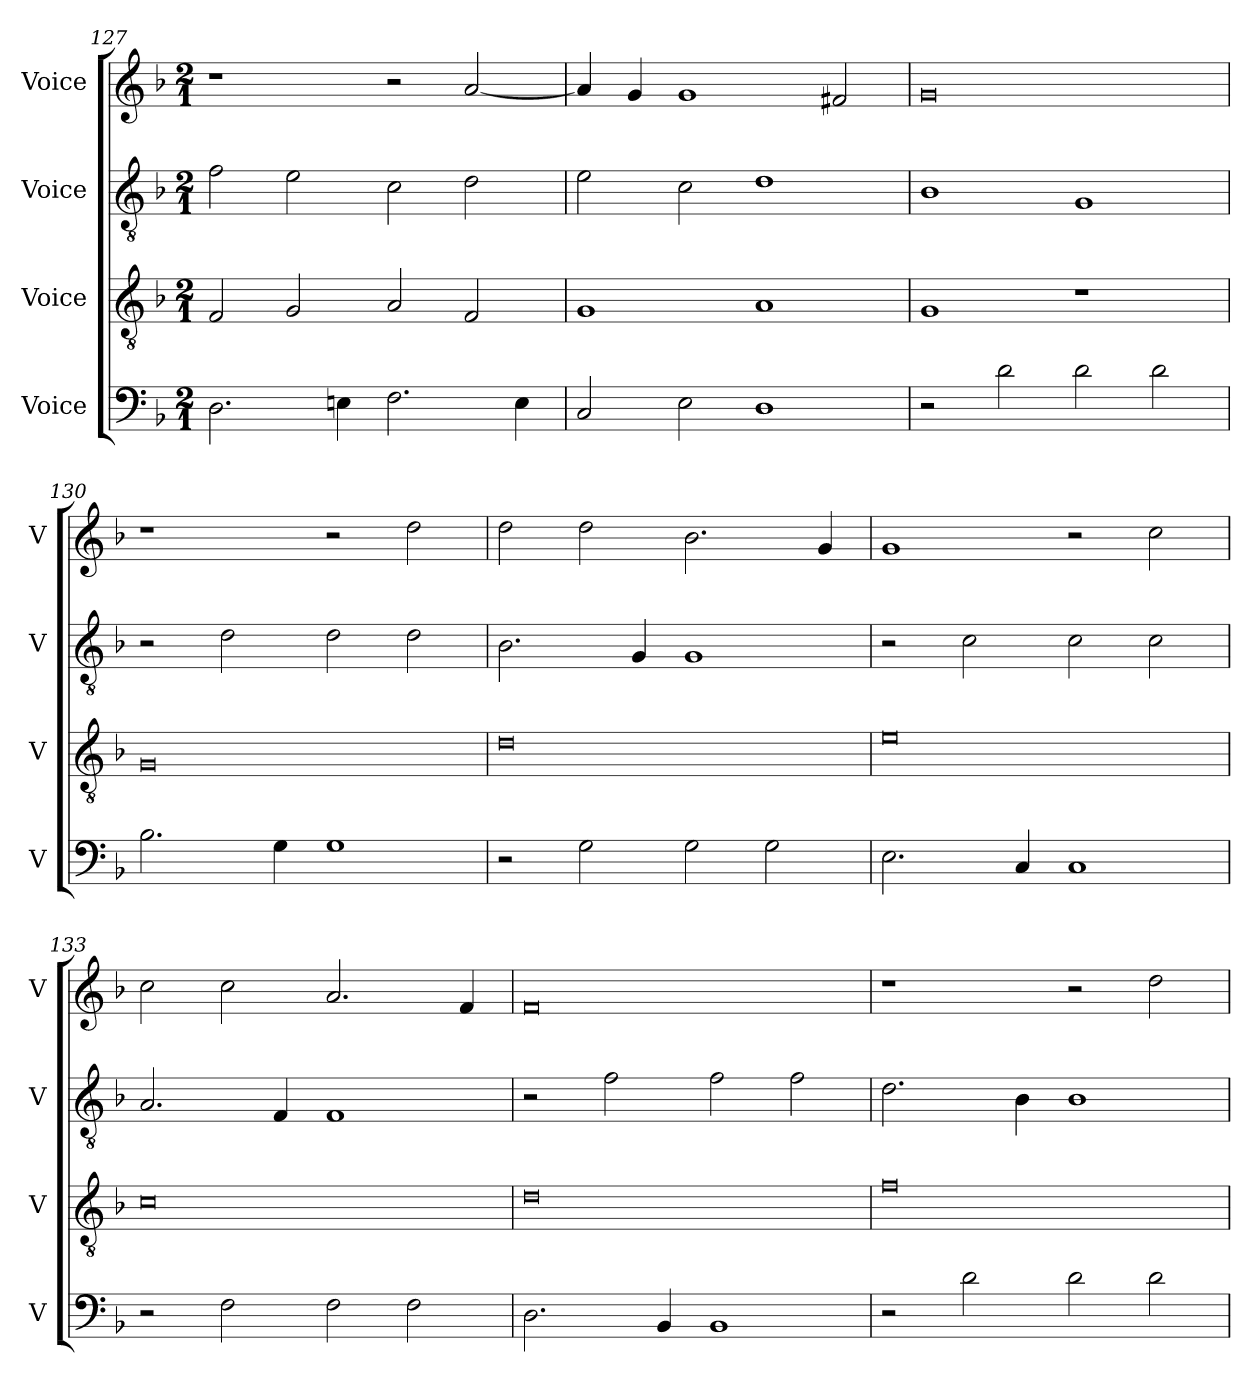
**kern	**kern	**kern	**kern
*part4	*part3	*part2	*part1
*staff4	*staff3	*staff2	*staff1
*I"Voice	*I"Voice	*I"Voice	*I"Voice
*I'V	*I'V	*I'V	*I'V
*clefF4	*clefGv2	*clefGv2	*clefG2
*k[b-]	*k[b-]	*k[b-]	*k[b-]
*M2/1	*M2/1	*M2/1	*M2/1
=127	=127	=127	=127
2.D\	2F/	2f\	1r
.	2G/	2e\	.
4En\	.	.	.
2.F\	2A/	2c\	2r
.	2F/	2d\	[2a/
4E\	.	.	.
=128	=128	=128	=128
2C/	1G	2e\	4a/]
.	.	.	4g/
2E\	.	2c\	1g
1D	1A	1d	.
.	.	.	2f#X/
=129	=129	=129	=129
2r	1G	1B-	0g
2d\	.	.	.
2d\	1r	1G	.
2d\	.	.	.
!!LO:LB:g=z
=130	=130	=130	=130
2.B-\	0G	2r	1r
.	.	2d\	.
4G\	.	.	.
1G	.	2d\	2r
.	.	2d\	2dd\
=131	=131	=131	=131
2r	0d	2.B-\	2dd\
2G\	.	.	2dd\
.	.	4G/	.
2G\	.	1G	2.b-\
2G\	.	.	.
.	.	.	4g/
=132	=132	=132	=132
2.E\	0e	2r	1g
.	.	2c\	.
4C/	.	.	.
1C	.	2c\	2r
.	.	2c\	2cc\
!!LO:LB:g=z
=133	=133	=133	=133
2r	0c	2.A/	2cc\
2F\	.	.	2cc\
.	.	4F/	.
2F\	.	1F	2.a/
2F\	.	.	.
.	.	.	4f/
=134	=134	=134	=134
2.D\	0d	2r	0f
.	.	2f\	.
4BB-/	.	.	.
1BB-	.	2f\	.
.	.	2f\	.
=135	=135	=135	=135
2r	0f	2.d\	1r
2d\	.	.	.
.	.	4B-\	.
2d\	.	1B-	2r
2d\	.	.	2dd\
=	=	=	=
*-	*-	*-	*-
